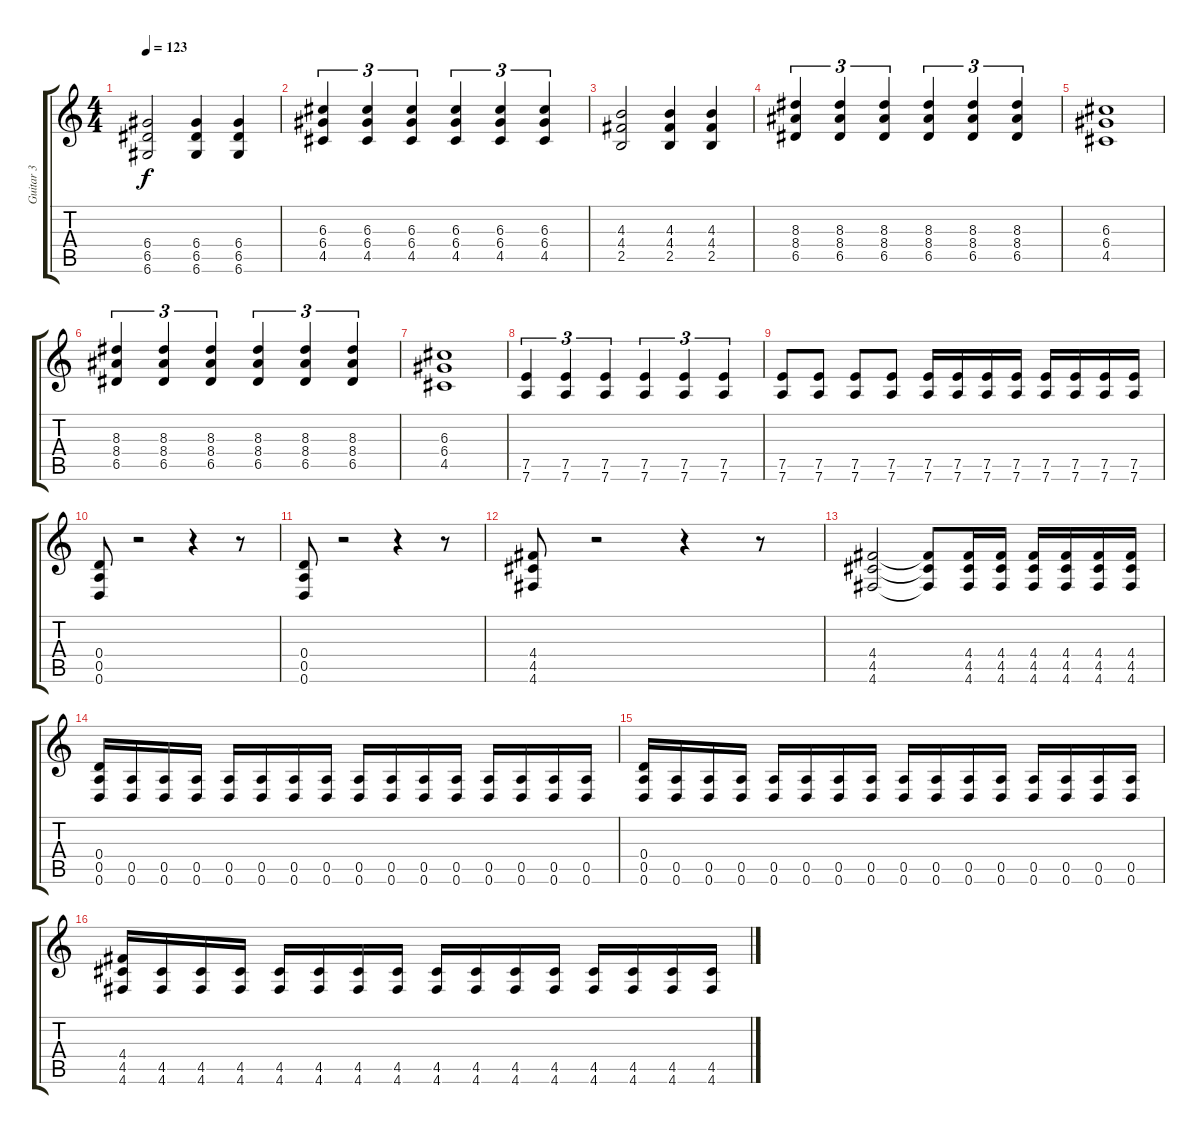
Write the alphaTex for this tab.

\track ("Guitar 3" "Guitar 3") {instrument distortionguitar}
\staff {score tabs}
\tuning (E4 B3 G3 D3 A2 D2) {hide}
\ts (4 4)
\tempo 123
\clef g2
\ks c
(6.4 6.5 6.6).2{dy f} (6.4 6.5 6.6).4 (6.4 6.5 6.6).4 |
(6.3 6.4 4.5).4{tu (3 2)} (6.3 6.4 4.5).4{tu (3 2)} (6.3 6.4 4.5).4{tu (3 2)} (6.3 6.4 4.5).4{tu (3 2)} (6.3 6.4 4.5).4{tu (3 2)} (6.3 6.4 4.5).4{tu (3 2)} |
(4.3 4.4 2.5).2 (4.3 4.4 2.5).4 (4.3 4.4 2.5).4 |
(8.3 8.4 6.5).4{tu (3 2)} (8.3 8.4 6.5).4{tu (3 2)} (8.3 8.4 6.5).4{tu (3 2)} (8.3 8.4 6.5).4{tu (3 2)} (8.3 8.4 6.5).4{tu (3 2)} (8.3 8.4 6.5).4{tu (3 2)} |
(6.3 6.4 4.5).1 |
(8.3 8.4 6.5).4{tu (3 2)} (8.3 8.4 6.5).4{tu (3 2)} (8.3 8.4 6.5).4{tu (3 2)} (8.3 8.4 6.5).4{tu (3 2)} (8.3 8.4 6.5).4{tu (3 2)} (8.3 8.4 6.5).4{tu (3 2)} |
(6.3 6.4 4.5).1 |
(7.5 7.6).4{tu (3 2)} (7.5 7.6).4{tu (3 2)} (7.5 7.6).4{tu (3 2)} (7.5 7.6).4{tu (3 2)} (7.5 7.6).4{tu (3 2)} (7.5 7.6).4{tu (3 2)} |
(7.5 7.6).8 (7.5 7.6).8 (7.5 7.6).8 (7.5 7.6).8 (7.5 7.6).16 (7.5 7.6).16 (7.5 7.6).16 (7.5 7.6).16 (7.5 7.6).16 (7.5 7.6).16 (7.5 7.6).16 (7.5 7.6).16 |
(0.4 0.5 0.6).8 r.2 r.4 r.8 |
(0.4 0.5 0.6).8 r.2 r.4 r.8 |
(4.4 4.5 4.6).8 r.2 r.4 r.8 |
(4.4 4.5 4.6).2 (4.4{t} 4.5{t} 4.6{t}).8 (4.4 4.5 4.6).16 (4.4 4.5 4.6).16 (4.4 4.5 4.6).16 (4.4 4.5 4.6).16 (4.4 4.5 4.6).16 (4.4 4.5 4.6).16 |
(0.4 0.5 0.6).16 (0.5 0.6).16 (0.5 0.6).16 (0.5 0.6).16 (0.5 0.6).16 (0.5 0.6).16 (0.5 0.6).16 (0.5 0.6).16 (0.5 0.6).16 (0.5 0.6).16 (0.5 0.6).16 (0.5 0.6).16 (0.5 0.6).16 (0.5 0.6).16 (0.5 0.6).16 (0.5 0.6).16 |
(0.4 0.5 0.6).16 (0.5 0.6).16 (0.5 0.6).16 (0.5 0.6).16 (0.5 0.6).16 (0.5 0.6).16 (0.5 0.6).16 (0.5 0.6).16 (0.5 0.6).16 (0.5 0.6).16 (0.5 0.6).16 (0.5 0.6).16 (0.5 0.6).16 (0.5 0.6).16 (0.5 0.6).16 (0.5 0.6).16 |
(4.4 4.5 4.6).16 (4.5 4.6).16 (4.5 4.6).16 (4.5 4.6).16 (4.5 4.6).16 (4.5 4.6).16 (4.5 4.6).16 (4.5 4.6).16 (4.5 4.6).16 (4.5 4.6).16 (4.5 4.6).16 (4.5 4.6).16 (4.5 4.6).16 (4.5 4.6).16 (4.5 4.6).16 (4.5 4.6).16
